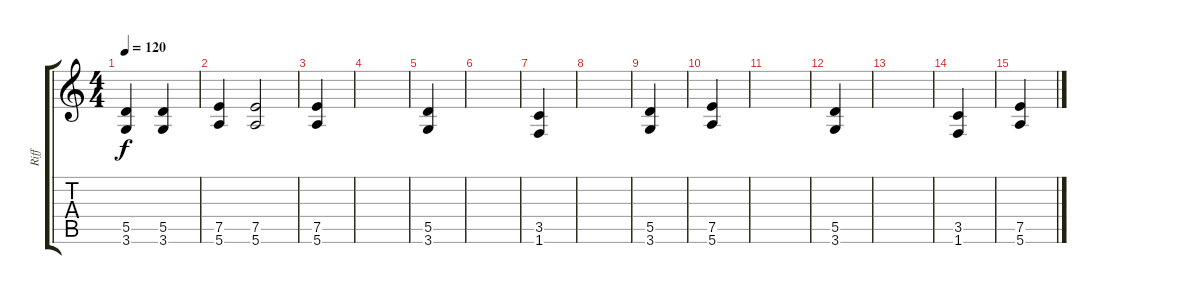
\track ("Riff" "Riff") {instrument distortionguitar}
\staff {score tabs}
\tuning (E4 B3 G3 D3 A2 E2) {hide}
\ts (4 4)
\tempo 120
\clef g2
\ks c
(5.5 3.6).4{dy f} (5.5 3.6).4 |
(7.5 5.6).4 (7.5 5.6).2 |
(7.5 5.6).4 |
|
(5.5 3.6).4 |
|
(3.5 1.6).4 |
|
(5.5 3.6).4 |
(7.5 5.6).4 |
|
(5.5 3.6).4 |
|
(3.5 1.6).4 |
(7.5 5.6).4
